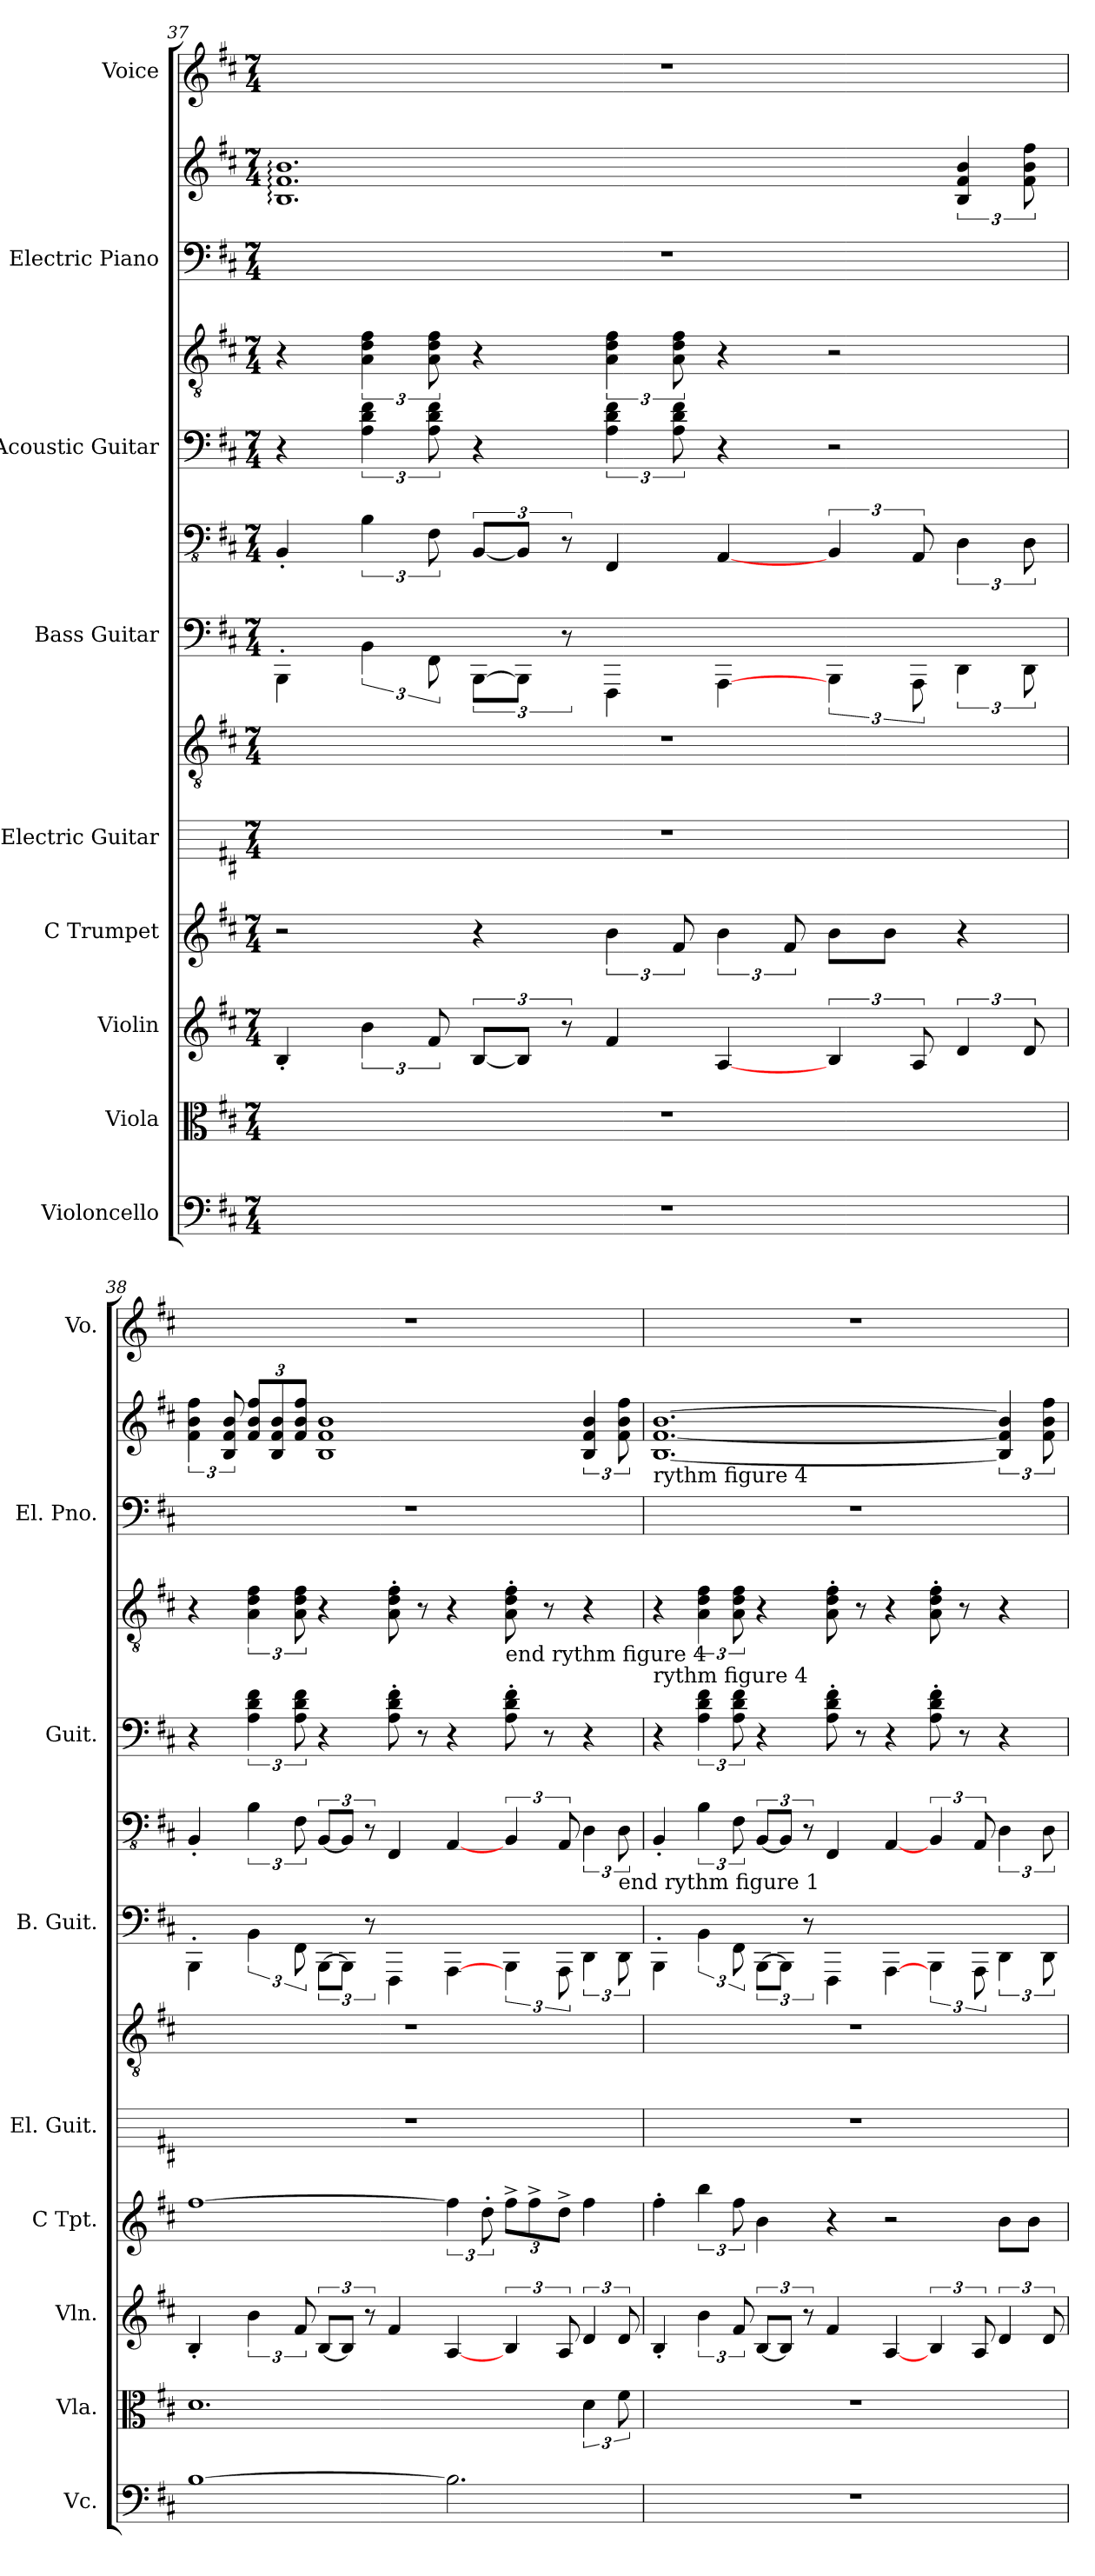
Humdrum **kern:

**kern	**kern	**kern	**kern	**kern	**kern	**kern	**kern	**kern	**kern	**kern	**kern	**kern
*part9	*part8	*part7	*part6	*part5	*part5	*part4	*part4	*part3	*part3	*part2	*part2	*part1
*staff13	*staff12	*staff11	*staff10	*staff9	*staff8	*staff7	*staff6	*staff5	*staff4	*staff3	*staff2	*staff1
*I"Violoncello	*I"Viola	*I"Violin	*I"C Trumpet	*I"Electric Guitar	*	*I"Bass Guitar	*	*I"Acoustic Guitar	*	*I"Electric Piano	*	*I"Voice
*I'Vc.	*I'Vla.	*I'Vln.	*I'C Tpt.	*I'El. Guit.	*	*I'B. Guit.	*	*I'Guit.	*	*I'El. Pno.	*	*I'Vo.
*clefF4	*clefC3	*clefG2	*clefG2	*	*clefGv2	*	*clefFv4	*	*clefGv2	*clefF4	*clefG2	*clefG2
*k[f#c#]	*k[f#c#]	*k[f#c#]	*k[f#c#]	*k[f#c#]	*k[f#c#]	*k[f#c#]	*k[f#c#]	*k[f#c#]	*k[f#c#]	*k[f#c#]	*k[f#c#]	*k[f#c#]
*M7/4	*M7/4	*M7/4	*M7/4	*M7/4	*M7/4	*M7/4	*M7/4	*M7/4	*M7/4	*M7/4	*M7/4	*M7/4
=37	=37	=37	=37	=37	=37	=37	=37	=37	=37	=37	=37	=37
1..r	1..r	4B'/	2r	1..r	1..r	4BBB'\	4BBB'/	4r	4r	1..r	1.B: 1.f#: 1.b:	1..r
.	.	6b\	.	.	.	6BB\	6BB\	6A\ 6d\ 6f#\	6A\ 6d\ 6f#\	.	.	.
.	.	12f#/	.	.	.	12FF#\	12FF#\	12A\ 12d\ 12f#\	12A\ 12d\ 12f#\	.	.	.
.	.	[12B/L	4r	.	.	[12BBB\L	[12BBB/L	4r	4r	.	.	.
.	.	12B/J]	.	.	.	12BBB\J]	12BBB/J]	.	.	.	.	.
.	.	12r	.	.	.	12r	12r	.	.	.	.	.
.	.	4f#/	6b\	.	.	4FFF#\	4FFF#/	6A\ 6d\ 6f#\	6A\ 6d\ 6f#\	.	.	.
.	.	.	12f#/	.	.	.	.	12A\ 12d\ 12f#\	12A\ 12d\ 12f#\	.	.	.
.	.	[4A/	6b\	.	.	[4AAA\	[4AAA/	4r	4r	.	.	.
.	.	.	12f#/	.	.	.	.	.	.	.	.	.
.	.	6B/	8b\L	.	.	6BBB\	6BBB/	2r	2r	.	.	.
.	.	.	8b\J	.	.	.	.	.	.	.	.	.
.	.	12A/	.	.	.	12AAA\	12AAA/	.	.	.	.	.
.	.	6d/	4r	.	.	6DD\	6DD\	.	.	.	6B/ 6f#/ 6b/	.
.	.	12d/	.	.	.	12DD\	12DD\	.	.	.	12f#\ 12b\ 12ff#\	.
=38	=38	=38	=38	=38	=38	=38	=38	=38	=38	=38	=38	=38
[1B	1.d	4B'/	[1ff#	1..r	1..r	4BBB'\	4BBB'/	4r	4r	1..r	6f#\ 6b\ 6ff#\	1..r
.	.	.	.	.	.	.	.	.	.	.	12B/ 12f#/ 12b/	.
*	*	*	*	*	*	*	*	*	*	*	*Xbrackettup	*
.	.	6b\	.	.	.	6BB\	6BB\	6A\ 6d\ 6f#\	6A\ 6d\ 6f#\	.	12f#/ 12b/ 12ff#/L	.
.	.	.	.	.	.	.	.	.	.	.	12B/ 12f#/ 12b/	.
.	.	12f#/	.	.	.	12FF#\	12FF#\	12A\ 12d\ 12f#\	12A\ 12d\ 12f#\	.	12f#/ 12b/ 12ff#/J	.
.	.	[12B/L	.	.	.	[12BBB\L	[12BBB/L	4r	4r	.	1B 1f# 1b	.
.	.	12B/J]	.	.	.	12BBB\J]	12BBB/J]	.	.	.	.	.
.	.	12r	.	.	.	12r	12r	.	.	.	.	.
.	.	4f#/	.	.	.	4FFF#\	4FFF#/	8A\' 8d\' 8f#\'	8A\' 8d\' 8f#\'	.	.	.
.	.	.	.	.	.	.	.	8r	8r	.	.	.
2.B\]	.	[4A/	6ff#\]	.	.	[4AAA\	[4AAA/	4r	4r	.	.	.
.	.	.	12dd'\	.	.	.	.	.	.	.	.	.
*	*	*	*Xbrackettup	*	*	*	*	*	*	*	*	*
!	!	!	!	!	!	!	!	!	!LO:TX:b:t=end rythm figure 4	!	!	!
.	.	6B/	12ff#^\L	.	.	6BBB\	6BBB/	8A\' 8d\' 8f#\'	8A\' 8d\' 8f#\'	.	.	.
.	.	.	12ff#^\	.	.	.	.	.	.	.	.	.
.	.	.	.	.	.	.	.	8r	8r	.	.	.
.	.	12A/	12dd^\J	.	.	12AAA\	12AAA/	.	.	.	.	.
*	*	*	*	*	*	*	*	*	*	*	*brackettup	*
.	6d\	6d/	4ff#\	.	.	6DD\	6DD\	4r	4r	.	6B/ 6f#/ 6b/	.
!	!	!	!	!	!	!	!LO:TX:b:t=end rythm figure 1	!	!	!	!	!
.	12f#\	12d/	.	.	.	12DD\	12DD\	.	.	.	12f#\ 12b\ 12ff#\	.
!!LO:PB:g=z
=39	=39	=39	=39	=39	=39	=39	=39	=39	=39	=39	=39	=39
!	!	!	!	!	!	!	!	!	!	!	!LO:TX:b:t=rythm figure 4	!
!	!	!	!	!	!	!	!	!	!LO:TX:b:t=rythm figure 4	!	!	!
1..r	1..r	4B'/	4ff#'\	1..r	1..r	4BBB'\	4BBB'/	4r	4r	1..r	[1.B [1.f# [1.b	1..r
*	*	*	*brackettup	*	*	*	*	*	*	*	*	*
.	.	6b\	6bb\	.	.	6BB\	6BB\	6A\ 6d\ 6f#\	6A\ 6d\ 6f#\	.	.	.
.	.	12f#/	12ff#\	.	.	12FF#\	12FF#\	12A\ 12d\ 12f#\	12A\ 12d\ 12f#\	.	.	.
.	.	[12B/L	4b\	.	.	[12BBB\L	[12BBB/L	4r	4r	.	.	.
.	.	12B/J]	.	.	.	12BBB\J]	12BBB/J]	.	.	.	.	.
.	.	12r	.	.	.	12r	12r	.	.	.	.	.
.	.	4f#/	4r	.	.	4FFF#\	4FFF#/	8A\' 8d\' 8f#\'	8A\' 8d\' 8f#\'	.	.	.
.	.	.	.	.	.	.	.	8r	8r	.	.	.
.	.	[4A/	2r	.	.	[4AAA\	[4AAA/	4r	4r	.	.	.
.	.	6B/	.	.	.	6BBB\	6BBB/	8A\' 8d\' 8f#\'	8A\' 8d\' 8f#\'	.	.	.
.	.	.	.	.	.	.	.	8r	8r	.	.	.
.	.	12A/	.	.	.	12AAA\	12AAA/	.	.	.	.	.
.	.	6d/	8b\L	.	.	6DD\	6DD\	4r	4r	.	6B/] 6f#/] 6b/]	.
.	.	.	8b\J	.	.	.	.	.	.	.	.	.
.	.	12d/	.	.	.	12DD\	12DD\	.	.	.	12f#\ 12b\ 12ff#\	.
=	=	=	=	=	=	=	=	=	=	=	=	=
*-	*-	*-	*-	*-	*-	*-	*-	*-	*-	*-	*-	*-
